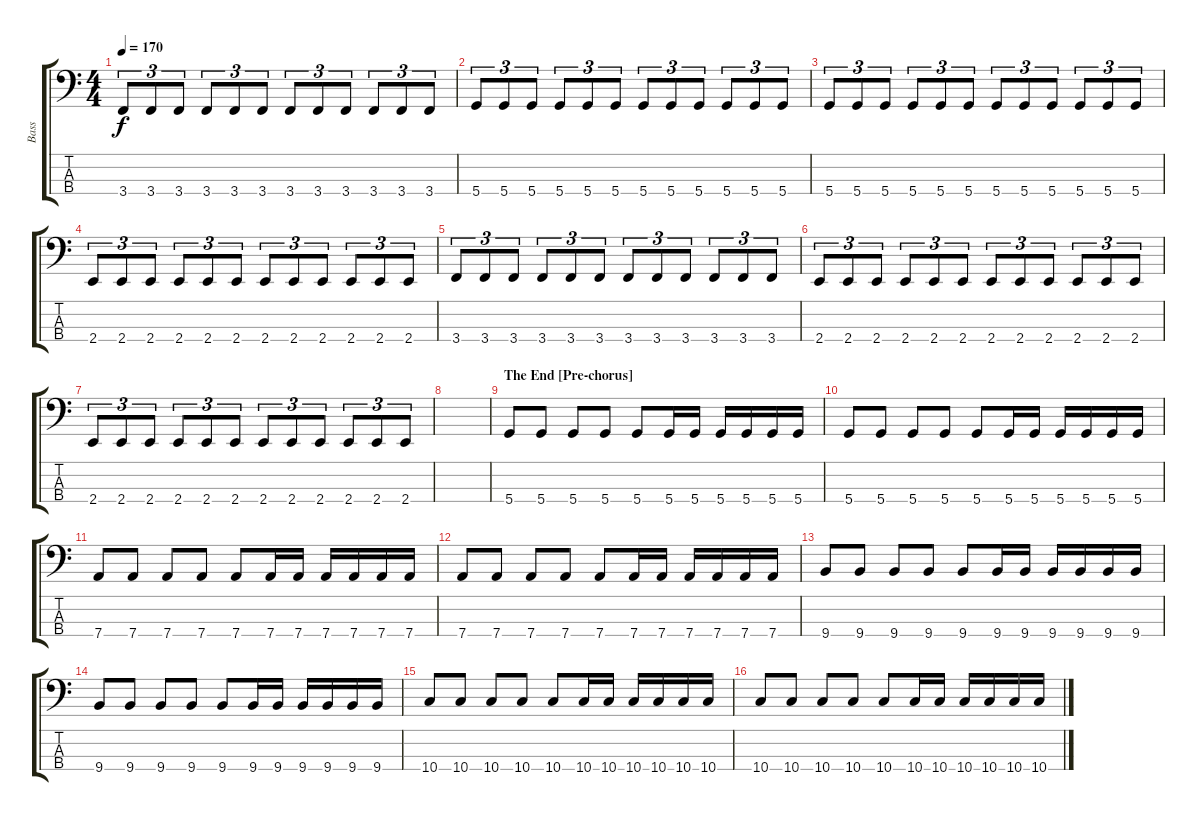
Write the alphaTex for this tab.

\track ("Bass" "Bass") {instrument electricbassfinger}
\staff {score tabs}
\tuning (G2 D2 A1 D1) {hide}
\ts (4 4)
\tempo 170
\clef f4
\ks c
3.4.8{tu (3 2) dy f} 3.4.8{tu (3 2)} 3.4.8{tu (3 2)} 3.4.8{tu (3 2)} 3.4.8{tu (3 2)} 3.4.8{tu (3 2)} 3.4.8{tu (3 2)} 3.4.8{tu (3 2)} 3.4.8{tu (3 2)} 3.4.8{tu (3 2)} 3.4.8{tu (3 2)} 3.4.8{tu (3 2)} |
5.4.8{tu (3 2)} 5.4.8{tu (3 2)} 5.4.8{tu (3 2)} 5.4.8{tu (3 2)} 5.4.8{tu (3 2)} 5.4.8{tu (3 2)} 5.4.8{tu (3 2)} 5.4.8{tu (3 2)} 5.4.8{tu (3 2)} 5.4.8{tu (3 2)} 5.4.8{tu (3 2)} 5.4.8{tu (3 2)} |
5.4.8{tu (3 2)} 5.4.8{tu (3 2)} 5.4.8{tu (3 2)} 5.4.8{tu (3 2)} 5.4.8{tu (3 2)} 5.4.8{tu (3 2)} 5.4.8{tu (3 2)} 5.4.8{tu (3 2)} 5.4.8{tu (3 2)} 5.4.8{tu (3 2)} 5.4.8{tu (3 2)} 5.4.8{tu (3 2)} |
2.4.8{tu (3 2)} 2.4.8{tu (3 2)} 2.4.8{tu (3 2)} 2.4.8{tu (3 2)} 2.4.8{tu (3 2)} 2.4.8{tu (3 2)} 2.4.8{tu (3 2)} 2.4.8{tu (3 2)} 2.4.8{tu (3 2)} 2.4.8{tu (3 2)} 2.4.8{tu (3 2)} 2.4.8{tu (3 2)} |
3.4.8{tu (3 2)} 3.4.8{tu (3 2)} 3.4.8{tu (3 2)} 3.4.8{tu (3 2)} 3.4.8{tu (3 2)} 3.4.8{tu (3 2)} 3.4.8{tu (3 2)} 3.4.8{tu (3 2)} 3.4.8{tu (3 2)} 3.4.8{tu (3 2)} 3.4.8{tu (3 2)} 3.4.8{tu (3 2)} |
2.4.8{tu (3 2)} 2.4.8{tu (3 2)} 2.4.8{tu (3 2)} 2.4.8{tu (3 2)} 2.4.8{tu (3 2)} 2.4.8{tu (3 2)} 2.4.8{tu (3 2)} 2.4.8{tu (3 2)} 2.4.8{tu (3 2)} 2.4.8{tu (3 2)} 2.4.8{tu (3 2)} 2.4.8{tu (3 2)} |
2.4.8{tu (3 2)} 2.4.8{tu (3 2)} 2.4.8{tu (3 2)} 2.4.8{tu (3 2)} 2.4.8{tu (3 2)} 2.4.8{tu (3 2)} 2.4.8{tu (3 2)} 2.4.8{tu (3 2)} 2.4.8{tu (3 2)} 2.4.8{tu (3 2)} 2.4.8{tu (3 2)} 2.4.8{tu (3 2)} |
|
\section ("" "The End [Pre-chorus]")
5.4.8{volume 16} 5.4.8 5.4.8 5.4.8 5.4.8 5.4.16 5.4.16 5.4.16 5.4.16 5.4.16 5.4.16 |
5.4.8{volume 12} 5.4.8 5.4.8 5.4.8 5.4.8 5.4.16 5.4.16 5.4.16 5.4.16 5.4.16 5.4.16 |
7.4.8{volume 12} 7.4.8 7.4.8 7.4.8 7.4.8 7.4.16 7.4.16 7.4.16 7.4.16 7.4.16 7.4.16 |
7.4.8{volume 12} 7.4.8 7.4.8 7.4.8 7.4.8 7.4.16 7.4.16 7.4.16 7.4.16 7.4.16 7.4.16 |
9.4.8{volume 12} 9.4.8 9.4.8 9.4.8 9.4.8 9.4.16 9.4.16 9.4.16 9.4.16 9.4.16 9.4.16 |
9.4.8{volume 12} 9.4.8 9.4.8 9.4.8 9.4.8 9.4.16 9.4.16 9.4.16 9.4.16 9.4.16 9.4.16 |
10.4.8{volume 12} 10.4.8 10.4.8 10.4.8 10.4.8 10.4.16 10.4.16 10.4.16 10.4.16 10.4.16 10.4.16 |
10.4.8{volume 12} 10.4.8 10.4.8 10.4.8 10.4.8 10.4.16 10.4.16 10.4.16 10.4.16 10.4.16 10.4.16
